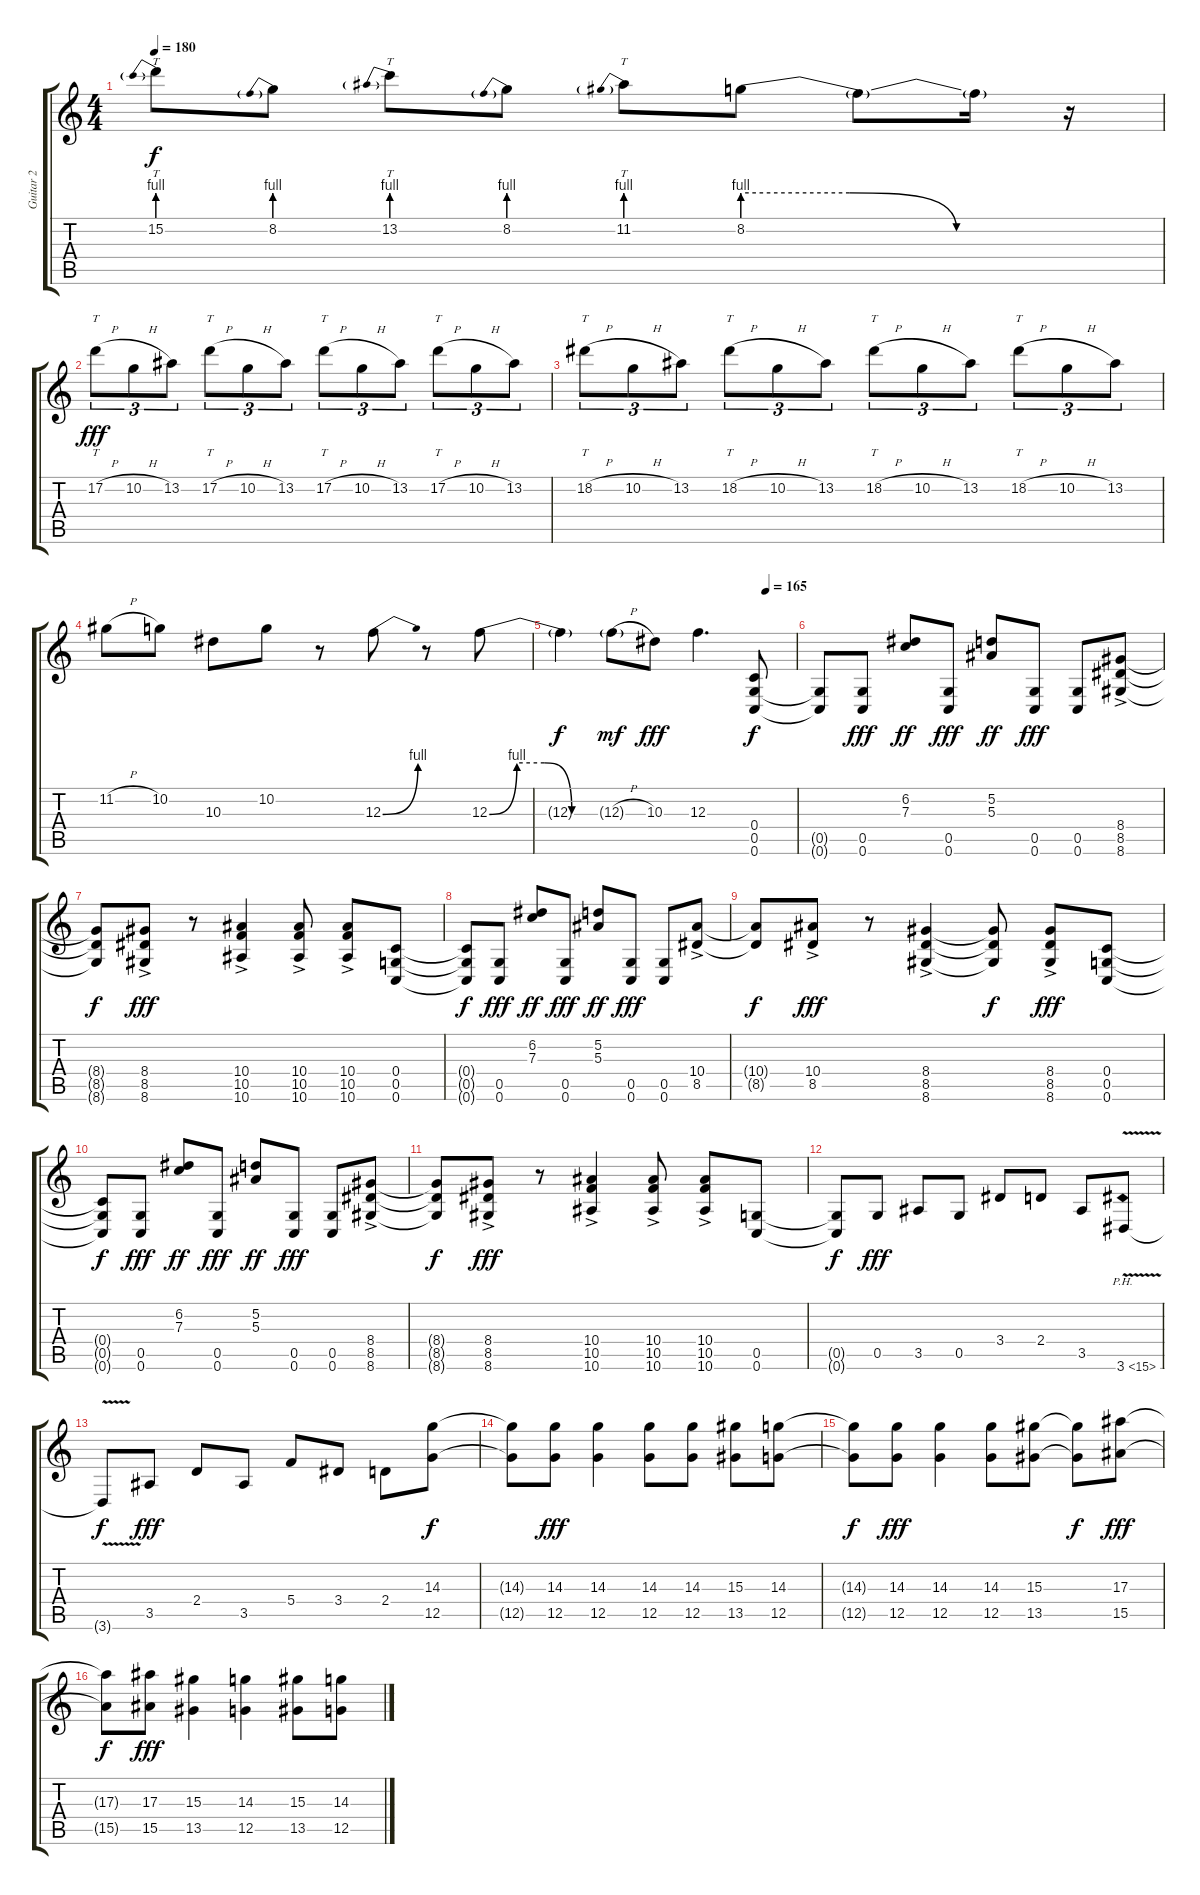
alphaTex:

\track ("Guitar 2" "Guitar 2") {instrument distortionguitar}
\staff {score tabs}
\tuning (D4 A3 F3 C3 G2 C2) {hide}
\ts (4 4)
\tempo 180
\clef g2
\ks c
15.2{be (prebend 0 4 60 4)}.8{tt dy f} 8.2{be (prebend 0 4 60 4)}.8 13.2{be (prebend 0 4 60 4)}.8{tt} 8.2{be (prebend 0 4 60 4)}.8 11.2{be (prebend 0 4 60 4)}.8{tt} 8.2{be (custom 0 4 20 4 40 0 60 0)}.8 8.2{t}.8 8.2{t}.16 r.16 |
17.2{h}.8{tt tu (3 2) dy fff} 10.2{h}.8{tu (3 2)} 13.2.8{tu (3 2)} 17.2{h}.8{tt tu (3 2)} 10.2{h}.8{tu (3 2)} 13.2.8{tu (3 2)} 17.2{h}.8{tt tu (3 2)} 10.2{h}.8{tu (3 2)} 13.2.8{tu (3 2)} 17.2{h}.8{tt tu (3 2)} 10.2{h}.8{tu (3 2)} 13.2.8{tu (3 2)} |
18.2{h}.8{tt tu (3 2)} 10.2{h}.8{tu (3 2)} 13.2.8{tu (3 2)} 18.2{h}.8{tt tu (3 2)} 10.2{h}.8{tu (3 2)} 13.2.8{tu (3 2)} 18.2{h}.8{tt tu (3 2)} 10.2{h}.8{tu (3 2)} 13.2.8{tu (3 2)} 18.2{h}.8{tt tu (3 2)} 10.2{h}.8{tu (3 2)} 13.2.8{tu (3 2)} |
11.2{h}.8 10.2.8 10.3.8 10.2.8 r.8 12.3{be (bend 0 0 60 4)}.8 r.8 12.3{be (custom 0 0 15 4 30 4 45 0 60 0)}.8 |
\tempo (165 0.875)
12.3{t}.4{dy f} 12.3{h g}.8{dy mf} 10.3.8{dy fff} 12.3.4{d} (0.4 0.5 0.6).8{dy f} |
(0.5{t} 0.6{t}).8 (0.5 0.6).8{dy fff} (6.2 7.3).8{dy ff} (0.5 0.6).8{dy fff} (5.2 5.3).8{dy ff} (0.5 0.6).8{dy fff} (0.5 0.6).8 (8.4 8.5 8.6{ac}).8 |
(8.4{t} 8.5{t} 8.6{t}).8{dy f} (8.4 8.5 8.6{ac}).8{dy fff} r.8 (10.4 10.5 10.6{ac}).4 (10.4 10.5 10.6{ac}).8 (10.4 10.5 10.6{ac}).8 (0.4 0.5 0.6).8 |
(0.4{t} 0.5{t} 0.6{t}).8{dy f} (0.5 0.6).8{dy fff} (6.2 7.3).8{dy ff} (0.5 0.6).8{dy fff} (5.2 5.3).8{dy ff} (0.5 0.6).8{dy fff} (0.5 0.6).8 (10.4 8.5{ac}).8 |
(10.4{t} 8.5{t}).8{dy f} (10.4 8.5{ac}).8{dy fff} r.8 (8.4 8.5 8.6{ac}).4 (8.4{t} 8.5{t} 8.6{t}).8{dy f} (8.4 8.5 8.6{ac}).8{dy fff} (0.4 0.5 0.6).8 |
(0.4{t} 0.5{t} 0.6{t}).8{dy f} (0.5 0.6).8{dy fff} (6.2 7.3).8{dy ff} (0.5 0.6).8{dy fff} (5.2 5.3).8{dy ff} (0.5 0.6).8{dy fff} (0.5 0.6).8 (8.4 8.5 8.6{ac}).8 |
(8.4{t} 8.5{t} 8.6{t}).8{dy f} (8.4 8.5 8.6{ac}).8{dy fff} r.8 (10.4 10.5 10.6{ac}).4 (10.4 10.5 10.6{ac}).8 (10.4 10.5 10.6{ac}).8 (0.5 0.6).8 |
(0.5{t} 0.6{t}).8{dy f} 0.5.8{dy fff} 3.5.8 0.5.8 3.4.8 2.4.8 3.5.8 3.6{ph 12 v}.8{instrument guitarharmonics} |
3.6{t}.8{dy f} 3.5.8{dy fff instrument distortionguitar} 2.4.8 3.5.8 5.4.8 3.4.8 2.4.8 (14.3 12.5).8{dy f} |
(14.3{t} 12.5{t}).8 (14.3 12.5).8{dy fff} (14.3 12.5).4 (14.3 12.5).8 (14.3 12.5).8 (15.3 13.5).8 (14.3 12.5).8 |
(14.3{t} 12.5{t}).8{dy f} (14.3 12.5).8{dy fff} (14.3 12.5).4 (14.3 12.5).8 (15.3 13.5).8 (15.3{t} 13.5{t}).8{dy f} (17.3 15.5).8{dy fff} |
(17.3{t} 15.5{t}).8{dy f} (17.3 15.5).8{dy fff} (15.3 13.5).4 (14.3 12.5).4 (15.3 13.5).8 (14.3 12.5).8
